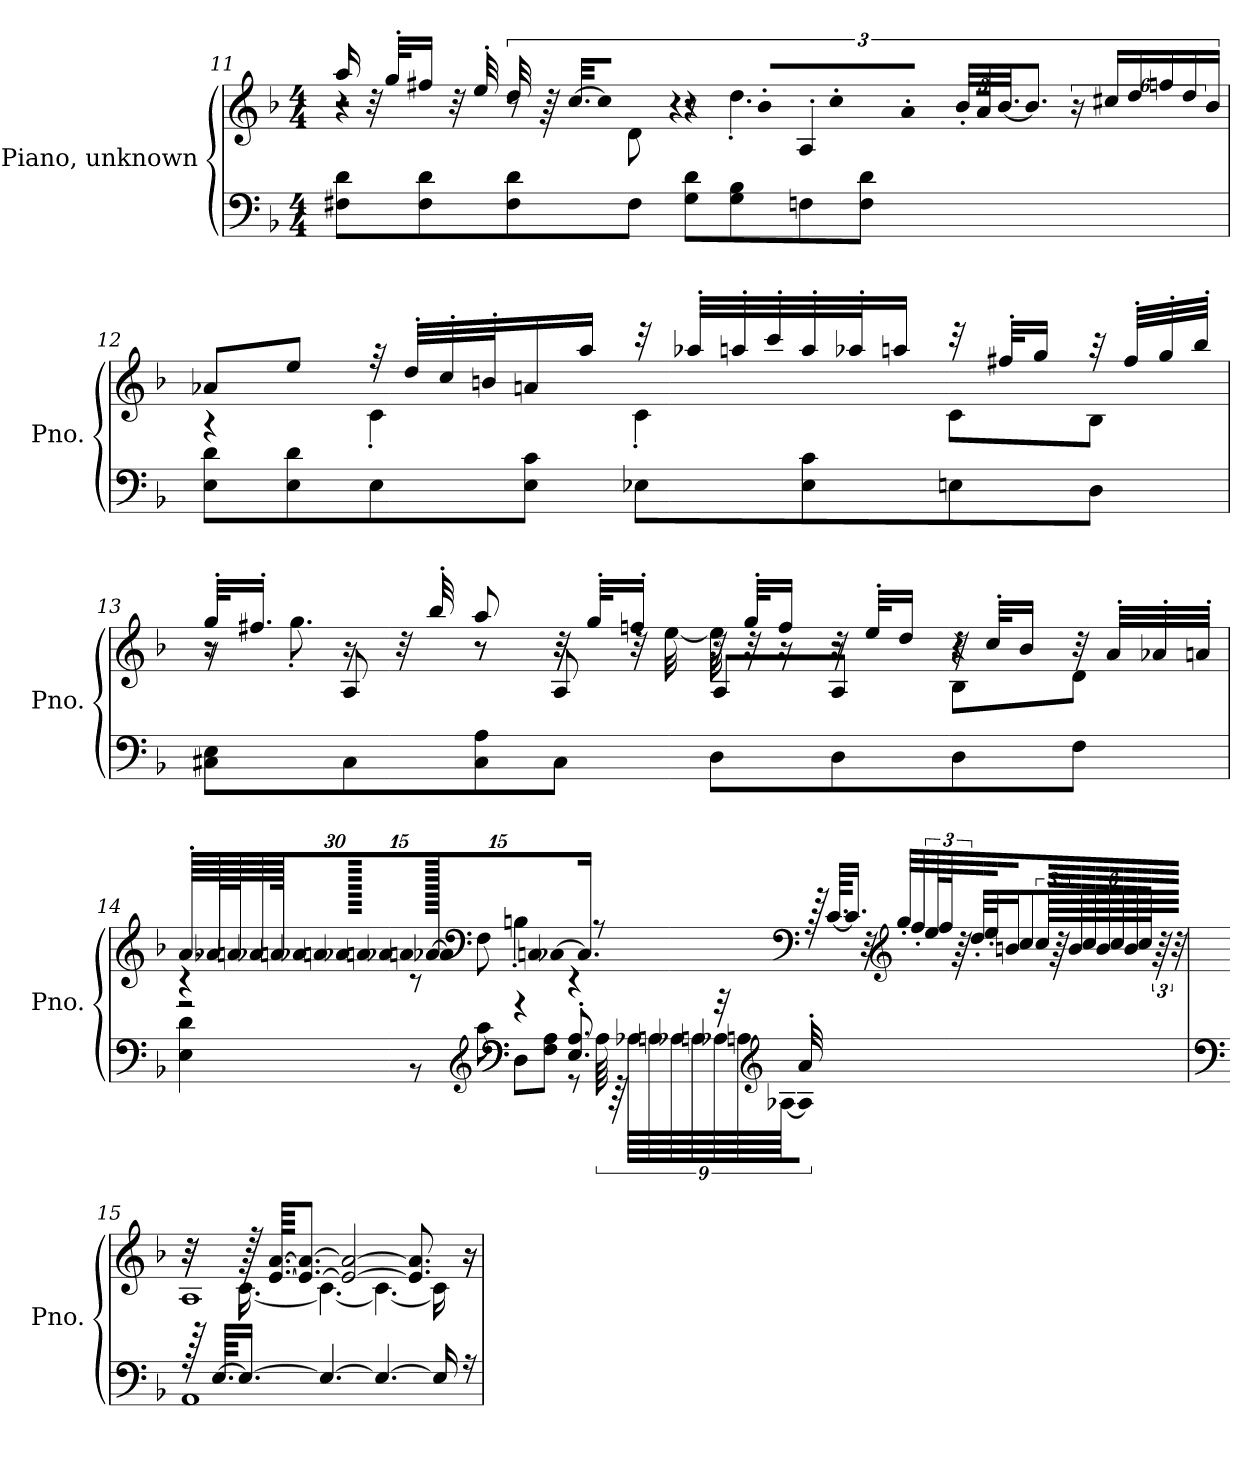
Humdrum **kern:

**kern	**kern
*part1	*part1
*staff2	*staff1
*I"Piano, unknown	*
*I'Pno.	*
!!LO:LB:g=z
*clefF4	*clefG2
*k[b-]	*k[b-]
*M4/4	*M4/4
=11	=11
*	*^
*	*	*^
8F#X\ 8d\L	16aa/	4r	2r
.	32r	.	.
.	32gg'/KLL	.	.
8F#\ 8d\	16ff#X/JJ	.	.
.	32r	.	.
.	32ee'/	.	.
8F#\ 8d\	48dd/	8r	.
.	96r	.	.
.	[48.cc/KLL	.	.
.	16cc/JJ]	.	.
8F#\J	32r	8d\	.
.	32b-'/LLL	.	.
.	32cc'/	.	.
.	32a'/JJJ	.	.
*	*Xbrackettup	*	*
8G\ 8d\L	48b-'/LLL	8r	4r
.	96a/K	.	.
.	[48.b-/JJ	.	.
.	8.b-/J]	.	.
8G\ 8B-\	.	4.dd'\	.
*	*brackettup	*	*
8Fn\	24r	.	4A'/
.	24cc#X/LL	.	.
.	24dd/	.	.
*	*Xbrackettup	*	*
8F\ 8d\J	24ffn/	.	.
.	24dd/	.	.
.	24b-/JJ	.	.
*	*	*v	*v
!!LO:LB:g=z
=12	=12	=12
8E\ 8d\L	8a-X/L	4r
8E\ 8d\	8ee/J	.
8E\	32r	4c'\
.	32dd'/LLL	.
.	32cc'/	.
.	32bn'/J	.
8E\ 8c\J	16an/	.
.	16aa/JJ	.
8E-X\L	32r	4c'\
.	32aa-X'/LLL	.
.	32aan'/	.
.	32ccc'/	.
8E-\ 8c\	32aa'/	.
.	32aa-X'/J	.
.	16aan/JJ	.
8En\	32r	8c\L
.	32ff#X'/KLL	.
.	16gg/JJ	.
8D\J	32r	8B-\J
.	32ff#'/LLL	.
.	32gg'/	.
.	32bb-'/JJJ	.
!!LO:PB:g=z
=13	=13	=13
*	*	*^
8C#X\ 8E\L	32gg'/KLL	16r	8r
.	16.ff#X'/JJ	.	.
.	.	8.gg'\	.
8C#\	16r	.	8A/
.	32r	.	.
.	32bb-'/	.	.
8C#\ 8A\	8aa/	8r	8r
8C#\J	32r	16r	8A/
.	32gg'/KLL	.	.
.	16ffn'/JJ	32r	.
.	.	[32ee\	.
8D\L	32r	32ee\]	8A/L
.	32gg'/KLL	32r	.
.	16ff/JJ	16r	.
8D\	32r	8r	8A/J
.	32ee'/KLL	.	.
.	16dd/JJ	.	.
8D\	32r	8B-\L	4r
.	32cc'/KLL	.	.
.	16b-/JJ	.	.
8F\J	32r	8d\J	.
.	32a'/LLL	.	.
.	32a-X'/	.	.
.	32an'/JJJ	.	.
*	*	*v	*v
!!LO:LB:g=z
=14	=14	=14
*^	*	*
2r	4E\ 4d\	64.a'/LLLL	4r
.	.	128a-X/L	.
.	.	128an/J	.
.	.	64a-X/	.
.	.	128an/L	.
!	!	!LO:N:vis=256	!
.	.	1920%17a-X/	.
!	!	!LO:N:vis=256	!
.	.	1920%17an/	.
!	!	!LO:N:vis=256	!
.	.	1920%17a-X/J	.
!	!	!LO:N:vis=64	!
.	.	960%17an/	.
.	.	1920ryy	.
!	!	!LO:N:vis=256	!
.	.	1920%17a-X/L	.
!	!	!LO:N:vis=256	!
.	.	1920%17an/J	.
.	.	[1920a-X/	.
.	.	1920%19a-/]	.
.	.	96an/	.
.	.	[96a-X/JJ	.
.	.	16.a-/JJ]	.
.	8r	8r	8r
*clefG2	*	*clefF4	*
.	8aa\	128r	8F\
.	.	[64.c/KKLL	.
.	.	16.c/JJ]	.
*clefF4	*	*	*
4r	8D\L	32r	4Bn'\
*	*	*clefG2	*
.	.	32gg'/LLL	.
.	.	32ff'/	.
*	*	*brackettup	*
.	.	96ee/L	.
.	.	96ff/JJJJ	.
.	.	96r	.
.	8F\ 8A\J	32dd'/LLL	.
.	.	32ee'/J	.
.	.	16bn/J	.
8.E/' 8.A/'	8r	8cc/	4r
.	96A\	96cc/Jkkk	.
.	96r	96r	.
.	96A-X\LLLL	96b/LLLL	.
*	*Xbrackettup	*Xbrackettup	*
.	96An\	96cc/	.
.	96A-X\	96b/	.
.	96An\	96cc/	.
*	*	*brackettup	*
32r	96A-X\	96b/	.
.	96An\	96cc/JJJJ	.
*clefG2	*	*	*
.	[96A-X\J	96r	.
32a'/	32A-\JJJ]	32r	.
*	*	*v	*v
!!LO:LB:g=z
=15	=15	=15
*clefF4	*	*
*	*	*^
*	*	*	*^
128r	1AA	32r	32r	1A
[64.E/KKLL	.	.	.	.
16.E/JJ_	.	128r	[16.c\	.
.	.	[64.e/ [64.a/KKKL	.	.
.	.	8.e/_ 8.a/_J	.	.
4.E/_	.	.	4.c\_	.
.	.	2e/_ 2a/_	.	.
4.E/_	.	.	4.c\_	.
.	.	8.e/] 8.a/]	.	.
16E/]	.	.	16c\]	.
16r	.	16r	16r	.
*v	*v	*	*	*
*	*v	*v	*v
=	=
*-	*-
